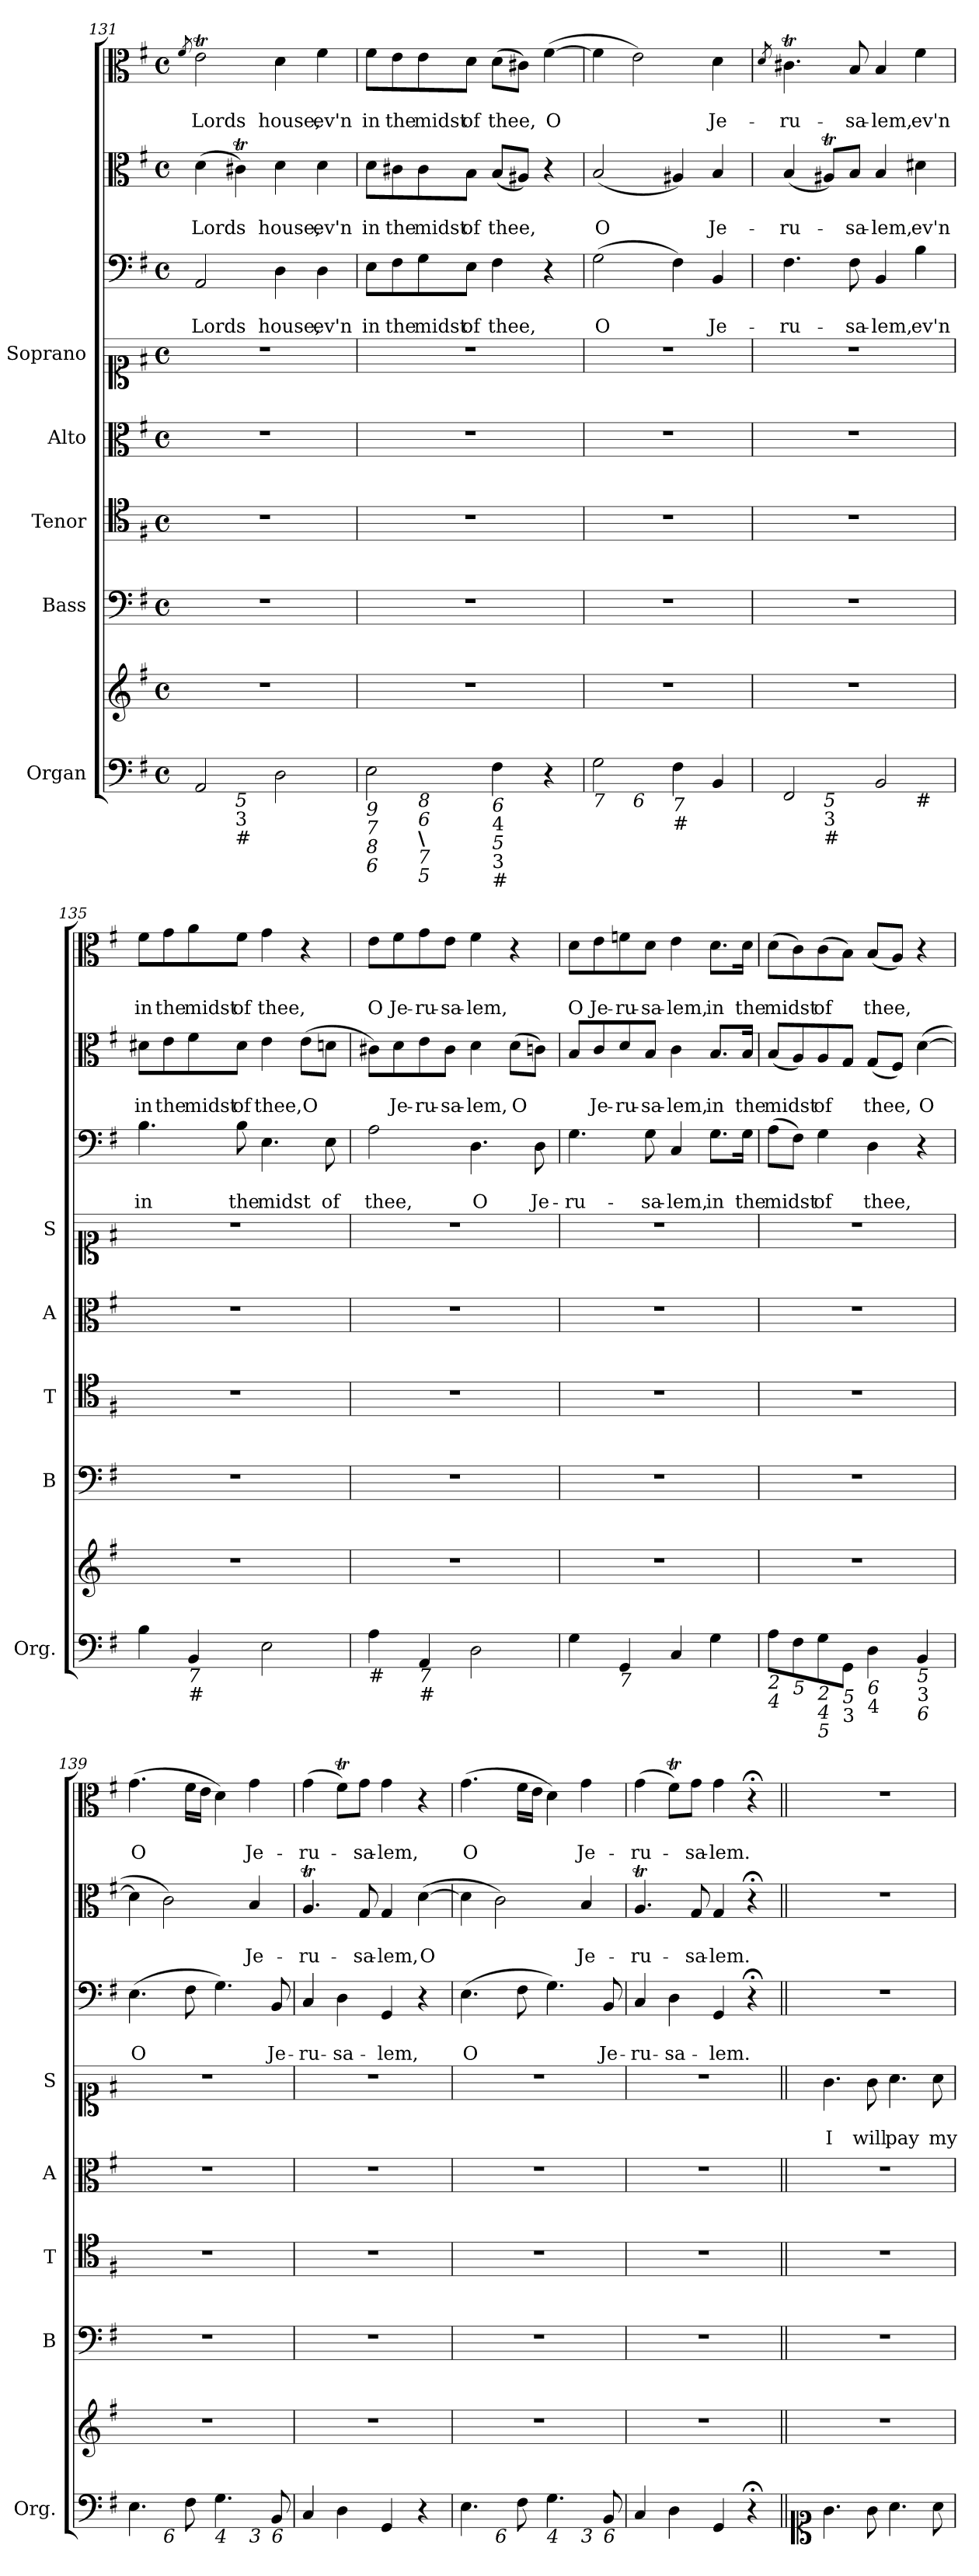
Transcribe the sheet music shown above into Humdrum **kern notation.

**kern	**kern	**kern	**kern	**kern	**kern	**text	**text	**kern	**text	**text	**kern	**text	**text	**kern	**text	**text
*part8	*part8	*part7	*part6	*part5	*part4	*part4	*part4	*part3	*part3	*part3	*part2	*part2	*part2	*part1	*part1	*part1
*staff9	*staff8	*staff7	*staff6	*staff5	*staff4	*staff4	*staff4	*staff3	*staff3	*staff3	*staff2	*staff2	*staff2	*staff1	*staff1	*staff1
*I"Organ	*	*I"Bass	*I"Tenor	*I"Alto	*I"Soprano	*	*	*	*	*	*	*	*	*	*	*
*I'Org.	*	*I'B	*I'T	*I'A	*I'S	*	*	*	*	*	*	*	*	*	*	*
*clefF4	*clefG2	*clefF4	*clefC4	*clefC3	*clefC1	*	*	*clefF4	*	*	*clefC3	*	*	*clefC3	*	*
*k[f#]	*k[f#]	*k[f#]	*k[f#]	*k[f#]	*k[f#]	*	*	*k[f#]	*	*	*k[f#]	*	*	*k[f#]	*	*
*G:	*G:	*G:	*G:	*G:	*G:	*	*	*G:	*	*	*G:	*	*	*G:	*	*
*M4/4	*M4/4	*M4/4	*M4/4	*M4/4	*M4/4	*	*	*M4/4	*	*	*M4/4	*	*	*M4/4	*	*
*met(c)	*met(c)	*met(c)	*met(c)	*met(c)	*met(c)	*	*	*met(c)	*	*	*met(c)	*	*	*met(c)	*	*
=131	=131	=131	=131	=131	=131	=131	=131	=131	=131	=131	=131	=131	=131	=131	=131	=131
.	.	.	.	.	.	.	.	.	.	.	.	.	.	8qf#/	.	.
!LO:TX:b:i:t=6	!	!	!	!	!	!	!	!	!	!	!	!	!	!	!	!
!LO:TX:b:t=4	!	!	!	!	!	!	!	!	!	!	!	!	!	!	!	!
!	!	!	!	!	!	!	!	!	!	!LO:LY:b	!	!	!LO:LY:b	!	!	!LO:LY:b
*^	*	*	*	*	*	*	*	*	*	*	*	*	*	*	*	*
2AA/	4ryy	1r	1r	1r	1r	1r	.	.	2AA/	.	Lords	(>4d\	.	Lords	2eT\	.	Lords
!	!LO:TX:b:i:t=5	!	!	!	!	!	!	!	!	!	!	!	!	!	!	!	!
!	!LO:TX:b:t=3	!	!	!	!	!	!	!	!	!	!	!	!	!	!	!	!
!	!LO:TX:b:t=#	!	!	!	!	!	!	!	!	!	!	!	!	!	!	!	!
.	2.ryy	.	.	.	.	.	.	.	.	.	.	4c#Xt\)	.	.	.	.	.
!	!	!	!	!	!	!	!	!	!	!	!LO:LY:b	!	!	!LO:LY:b	!	!	!LO:LY:b
2D\	.	.	.	.	.	.	.	.	4D\	.	house,	4d\	.	house,	4d\	.	house,
!	!	!	!	!	!	!	!	!	!	!	!LO:LY:b	!	!	!LO:LY:b	!	!	!LO:LY:b
.	.	.	.	.	.	.	.	.	4D\	.	ev'n	4d\	.	ev'n	4f#\	.	ev'n
!!LO:LB:g=z
=132	=132	=132	=132	=132	=132	=132	=132	=132	=132	=132	=132	=132	=132	=132	=132	=132	=132
!LO:TX:b:i:t=9	!	!	!	!	!	!	!	!	!	!	!	!	!	!	!	!	!
!LO:TX:b:i:t=7	!	!	!	!	!	!	!	!	!	!	!	!	!	!	!	!	!
!LO:TX:b:i:t=8	!	!	!	!	!	!	!	!	!	!	!	!	!	!	!	!	!
!LO:TX:b:i:t=6	!	!	!	!	!	!	!	!	!	!	!	!	!	!	!	!	!
!	!	!	!	!	!	!	!	!	!	!	!LO:LY:b	!	!	!LO:LY:b	!	!	!LO:LY:b
2E\	4ryy	1r	1r	1r	1r	1r	.	.	8E\L	.	in	8d\L	.	in	8f#\L	.	in
!	!	!	!	!	!	!	!	!	!	!	!LO:LY:b	!	!	!LO:LY:b	!	!	!LO:LY:b
.	.	.	.	.	.	.	.	.	8F#\	.	the	8c#X\	.	the	8e\	.	the
!	!LO:TX:b:i:t=8	!	!	!	!	!	!	!	!	!	!	!	!	!	!	!	!
!	!LO:TX:b:i:t=6	!	!	!	!	!	!	!	!	!	!	!	!	!	!	!	!
!	!LO:TX:b:B:t=\	!	!	!	!	!	!	!	!	!	!	!	!	!	!	!	!
!	!LO:TX:b:i:t=7	!	!	!	!	!	!	!	!	!	!	!	!	!	!	!	!
!	!LO:TX:b:i:t=5	!	!	!	!	!	!	!	!	!	!	!	!	!	!	!	!
!	!	!	!	!	!	!	!	!	!	!	!LO:LY:b	!	!	!LO:LY:b	!	!	!LO:LY:b
.	2.ryy	.	.	.	.	.	.	.	8G\	.	midst	8c#\	.	midst	8e\	.	midst
!	!	!	!	!	!	!	!	!	!	!	!LO:LY:b	!	!	!LO:LY:b	!	!	!LO:LY:b
.	.	.	.	.	.	.	.	.	8E\J	.	of	8B\J	.	of	8d\J	.	of
!LO:TX:b:i:t=6	!	!	!	!	!	!	!	!	!	!	!	!	!	!	!	!	!
!LO:TX:b:t=4	!	!	!	!	!	!	!	!	!	!	!	!	!	!	!	!	!
!LO:TX:b:i:t=5	!	!	!	!	!	!	!	!	!	!	!	!	!	!	!	!	!
!LO:TX:b:t=3	!	!	!	!	!	!	!	!	!	!	!	!	!	!	!	!	!
!LO:TX:b:t=#	!	!	!	!	!	!	!	!	!	!	!	!	!	!	!	!	!
!	!	!	!	!	!	!	!	!	!	!	!LO:LY:b	!	!	!LO:LY:b	!	!	!LO:LY:b
4F#\	.	.	.	.	.	.	.	.	4F#\	.	thee,	(<8B/L	.	thee,	(>8d\L	.	thee,
.	.	.	.	.	.	.	.	.	.	.	.	8A#X/J)	.	.	8c#X\J)	.	.
!	!	!	!	!	!	!	!	!	!	!	!	!	!	!	!	!	!LO:LY:b
4r	.	.	.	.	.	.	.	.	4r	.	.	4r	.	.	(>[4f#\	.	O
=133	=133	=133	=133	=133	=133	=133	=133	=133	=133	=133	=133	=133	=133	=133	=133	=133	=133
!LO:TX:b:i:t=7	!	!	!	!	!	!	!	!	!	!	!	!	!	!	!	!	!
!	!	!	!	!	!	!	!	!	!	!	!LO:LY:b	!	!	!LO:LY:b	!	!	!
2G\	4ryy	1r	1r	1r	1r	1r	.	.	(>2G\	.	O	(<2B/	.	O	4f#\]	.	.
!	!LO:TX:b:i:t=6	!	!	!	!	!	!	!	!	!	!	!	!	!	!	!	!
.	2.ryy	.	.	.	.	.	.	.	.	.	.	.	.	.	2e\)	.	.
!LO:TX:b:i:t=7	!	!	!	!	!	!	!	!	!	!	!	!	!	!	!	!	!
!LO:TX:b:t=#	!	!	!	!	!	!	!	!	!	!	!	!	!	!	!	!	!
4F#\	.	.	.	.	.	.	.	.	4F#\)	.	.	4A#X/)	.	.	.	.	.
!	!	!	!	!	!	!	!	!	!	!	!LO:LY:b	!	!	!LO:LY:b	!	!	!LO:LY:b
4BB/	.	.	.	.	.	.	.	.	4BB/	.	Je-	4B/	.	Je-	4d\	.	Je-
*v	*v	*	*	*	*	*	*	*	*	*	*	*	*	*	*	*	*
=134	=134	=134	=134	=134	=134	=134	=134	=134	=134	=134	=134	=134	=134	=134	=134	=134
.	.	.	.	.	.	.	.	.	.	.	.	.	.	8qd/	.	.
!LO:TX:b:i:t=6	!	!	!	!	!	!	!	!	!	!	!	!	!	!	!	!
!LO:TX:b:t=4	!	!	!	!	!	!	!	!	!	!	!	!	!	!	!	!
!	!	!	!	!	!	!	!	!	!	!LO:LY:b	!	!	!LO:LY:b	!	!	!LO:LY:b
*^	*	*	*	*	*	*	*	*	*	*	*	*	*	*	*	*
*	*^	*	*	*	*	*	*	*	*	*	*	*	*	*	*	*	*
2FF#/	4ryy	2.ryy	1r	1r	1r	1r	1r	.	.	4.F#\	.	-ru-	(<4B/	.	-ru-	4.c#Xt\	.	-ru-
!	!LO:TX:b:i:t=5	!	!	!	!	!	!	!	!	!	!	!	!	!	!	!	!	!
!	!LO:TX:b:t=3	!	!	!	!	!	!	!	!	!	!	!	!	!	!	!	!	!
!	!LO:TX:b:t=#	!	!	!	!	!	!	!	!	!	!	!	!	!	!	!	!	!
.	2.ryy	.	.	.	.	.	.	.	.	.	.	.	8A#Xt/L)	.	.	.	.	.
!	!	!	!	!	!	!	!	!	!	!	!	!LO:LY:b	!	!	!LO:LY:b	!	!	!LO:LY:b
.	.	.	.	.	.	.	.	.	.	8F#\	.	-sa-	8B/J	.	-sa-	8B/	.	-sa-
!	!	!	!	!	!	!	!	!	!	!	!	!LO:LY:b	!	!	!LO:LY:b	!	!	!LO:LY:b
2BB/	.	.	.	.	.	.	.	.	.	4BB/	.	-lem,	4B/	.	-lem,	4B/	.	-lem,
!	!	!LO:TX:b:t=#	!	!	!	!	!	!	!	!	!	!	!	!	!	!	!	!
!	!	!	!	!	!	!	!	!	!	!	!	!LO:LY:b	!	!	!LO:LY:b	!	!	!LO:LY:b
.	.	4ryy	.	.	.	.	.	.	.	4B\	.	ev'n	4d#X\	.	ev'n	4f#\	.	ev'n
=135	=135	=135	=135	=135	=135	=135	=135	=135	=135	=135	=135	=135	=135	=135	=135	=135	=135	=135
!LO:TX:b:t=#	!	!	!	!	!	!	!	!	!	!	!	!	!	!	!	!	!	!
!	!	!	!	!	!	!	!	!	!	!	!	!LO:LY:b	!	!	!LO:LY:b	!	!	!LO:LY:b
*v	*v	*v	*	*	*	*	*	*	*	*	*	*	*	*	*	*	*	*
4B\	1r	1r	1r	1r	1r	.	.	4.B\	.	in	8d#X\L	.	in	8f#\L	.	in
!	!	!	!	!	!	!	!	!	!	!	!	!	!LO:LY:b	!	!	!LO:LY:b
.	.	.	.	.	.	.	.	.	.	.	8e\	.	the	8g\	.	the
!LO:TX:b:i:t=7	!	!	!	!	!	!	!	!	!	!	!	!	!	!	!	!
!LO:TX:b:t=#	!	!	!	!	!	!	!	!	!	!	!	!	!	!	!	!
!	!	!	!	!	!	!	!	!	!	!	!	!	!LO:LY:b	!	!	!LO:LY:b
4BB/	.	.	.	.	.	.	.	.	.	.	8f#\	.	midst	8a\	.	midst
!	!	!	!	!	!	!	!	!	!	!LO:LY:b	!	!	!LO:LY:b	!	!	!LO:LY:b
.	.	.	.	.	.	.	.	8B\	.	the	8d#\J	.	of	8f#\J	.	of
!	!	!	!	!	!	!	!	!	!	!LO:LY:b	!	!	!LO:LY:b	!	!	!LO:LY:b
2E\	.	.	.	.	.	.	.	4.E\	.	midst	4e\	.	thee,	4g\	.	thee,
!	!	!	!	!	!	!	!	!	!	!	!	!	!LO:LY:b	!	!	!
.	.	.	.	.	.	.	.	.	.	.	(>8e\L	.	O	4r	.	.
!	!	!	!	!	!	!	!	!	!	!LO:LY:b	!	!	!	!	!	!
.	.	.	.	.	.	.	.	8E\	.	of	8dn\J	.	.	.	.	.
!!LO:PB:g=z
=136	=136	=136	=136	=136	=136	=136	=136	=136	=136	=136	=136	=136	=136	=136	=136	=136
!LO:TX:b:t=#	!	!	!	!	!	!	!	!	!	!	!	!	!	!	!	!
!	!	!	!	!	!	!	!	!	!	!LO:LY:b	!	!	!	!	!	!LO:LY:b
4A\	1r	1r	1r	1r	1r	.	.	2A\	.	thee,	8c#X\L)	.	.	8e\L	.	O
!	!	!	!	!	!	!	!	!	!	!	!	!	!LO:LY:b	!	!	!LO:LY:b
.	.	.	.	.	.	.	.	.	.	.	8d\	.	Je-	8f#\	.	Je-
!LO:TX:b:i:t=7	!	!	!	!	!	!	!	!	!	!	!	!	!	!	!	!
!LO:TX:b:t=#	!	!	!	!	!	!	!	!	!	!	!	!	!	!	!	!
!	!	!	!	!	!	!	!	!	!	!	!	!	!LO:LY:b	!	!	!LO:LY:b
4AA/	.	.	.	.	.	.	.	.	.	.	8e\	.	-ru-	8g\	.	-ru-
!	!	!	!	!	!	!	!	!	!	!	!	!	!LO:LY:b	!	!	!LO:LY:b
.	.	.	.	.	.	.	.	.	.	.	8c#\J	.	-sa-	8e\J	.	-sa-
!	!	!	!	!	!	!	!	!	!	!LO:LY:b	!	!	!LO:LY:b	!	!	!LO:LY:b
2D\	.	.	.	.	.	.	.	4.D\	.	O	4d\	.	-lem,	4f#\	.	-lem,
!	!	!	!	!	!	!	!	!	!	!	!	!	!LO:LY:b	!	!	!
.	.	.	.	.	.	.	.	.	.	.	(>8d\L	.	O	4r	.	.
!	!	!	!	!	!	!	!	!	!	!LO:LY:b	!	!	!	!	!	!
.	.	.	.	.	.	.	.	8D\	.	Je-	8cn\J)	.	.	.	.	.
=137	=137	=137	=137	=137	=137	=137	=137	=137	=137	=137	=137	=137	=137	=137	=137	=137
!	!	!	!	!	!	!	!	!	!	!LO:LY:b	!	!	!	!	!	!LO:LY:b
4G\	1r	1r	1r	1r	1r	.	.	4.G\	.	-ru-	8B/L	.	.	8d\L	.	O
!	!	!	!	!	!	!	!	!	!	!	!	!	!LO:LY:b	!	!	!LO:LY:b
.	.	.	.	.	.	.	.	.	.	.	8c/	.	Je-	8e\	.	Je-
!LO:TX:b:i:t=7	!	!	!	!	!	!	!	!	!	!	!	!	!	!	!	!
!	!	!	!	!	!	!	!	!	!	!	!	!	!LO:LY:b	!	!	!LO:LY:b
4GG/	.	.	.	.	.	.	.	.	.	.	8d/	.	-ru-	8fn\	.	-ru-
!	!	!	!	!	!	!	!	!	!	!LO:LY:b	!	!	!LO:LY:b	!	!	!LO:LY:b
.	.	.	.	.	.	.	.	8G\	.	-sa-	8B/J	.	-sa-	8d\J	.	-sa-
!	!	!	!	!	!	!	!	!	!	!LO:LY:b	!	!	!LO:LY:b	!	!	!LO:LY:b
4C/	.	.	.	.	.	.	.	4C/	.	-lem,	4c\	.	-lem,	4e\	.	-lem,
!	!	!	!	!	!	!	!	!	!	!LO:LY:b	!	!	!LO:LY:b	!	!	!LO:LY:b
4G\	.	.	.	.	.	.	.	8.G\L	.	in	8.B/L	.	in	8.d\L	.	in
!	!	!	!	!	!	!	!	!	!	!LO:LY:b	!	!	!LO:LY:b	!	!	!LO:LY:b
.	.	.	.	.	.	.	.	16G\Jk	.	the	16B/Jk	.	the	16d\Jk	.	the
=138	=138	=138	=138	=138	=138	=138	=138	=138	=138	=138	=138	=138	=138	=138	=138	=138
!LO:TX:b:i:t=2	!	!	!	!	!	!	!	!	!	!	!	!	!	!	!	!
!LO:TX:b:i:t=4	!	!	!	!	!	!	!	!	!	!	!	!	!	!	!	!
!	!	!	!	!	!	!	!	!	!	!LO:LY:b	!	!	!LO:LY:b	!	!	!LO:LY:b
8A\L	1r	1r	1r	1r	1r	.	.	(>8A\L	.	midst	(<8B/L	.	midst	(>8d\L	.	midst
!LO:TX:b:i:t=5	!	!	!	!	!	!	!	!	!	!	!	!	!	!	!	!
8F#\	.	.	.	.	.	.	.	8F#\J)	.	.	8A/)	.	.	8c\)	.	.
!LO:TX:b:i:t=2	!	!	!	!	!	!	!	!	!	!	!	!	!	!	!	!
!LO:TX:b:i:t=4	!	!	!	!	!	!	!	!	!	!	!	!	!	!	!	!
!LO:TX:b:i:t=5	!	!	!	!	!	!	!	!	!	!	!	!	!	!	!	!
!	!	!	!	!	!	!	!	!	!	!LO:LY:b	!	!	!LO:LY:b	!	!	!LO:LY:b
8G\	.	.	.	.	.	.	.	4G\	.	of	(<8A/	.	of	(>8c\	.	of
!LO:TX:b:i:t=5	!	!	!	!	!	!	!	!	!	!	!	!	!	!	!	!
!LO:TX:b:t=3	!	!	!	!	!	!	!	!	!	!	!	!	!	!	!	!
8GG\J	.	.	.	.	.	.	.	.	.	.	8G/J	.	.	8B\J)	.	.
!LO:TX:b:i:t=6	!	!	!	!	!	!	!	!	!	!	!	!	!	!	!	!
!LO:TX:b:t=4	!	!	!	!	!	!	!	!	!	!	!	!	!	!	!	!
!	!	!	!	!	!	!	!	!	!	!LO:LY:b	!	!	!LO:LY:b	!	!	!LO:LY:b
4D\	.	.	.	.	.	.	.	4D\	.	thee,	(<8G/L	.	thee,	(<8B/L	.	thee,
.	.	.	.	.	.	.	.	.	.	.	8F#/J)	.	.	8A/J)	.	.
!LO:TX:b:i:t=5	!	!	!	!	!	!	!	!	!	!	!	!	!	!	!	!
!LO:TX:b:t=3	!	!	!	!	!	!	!	!	!	!	!	!	!	!	!	!
!LO:TX:b:i:t=6	!	!	!	!	!	!	!	!	!	!	!	!	!	!	!	!
!	!	!	!	!	!	!	!	!	!	!	!	!	!LO:LY:b	!	!	!
4BB/	.	.	.	.	.	.	.	4r	.	.	(>[4d\	.	O	4r	.	.
!!LO:LB:g=z
=139	=139	=139	=139	=139	=139	=139	=139	=139	=139	=139	=139	=139	=139	=139	=139	=139
!LO:TX:b:i:t=7	!	!	!	!	!	!	!	!	!	!	!	!	!	!	!	!
!	!	!	!	!	!	!	!	!	!	!LO:LY:b	!	!	!	!	!	!LO:LY:b
*^	*	*	*	*	*	*	*	*	*	*	*	*	*	*	*	*
*	*^	*	*	*	*	*	*	*	*	*	*	*	*	*	*	*	*
4.E\	4ryy	2.ryy	1r	1r	1r	1r	1r	.	.	(>4.E\	.	O	4d\]	.	.	(>4.g\	.	O
!	!LO:TX:b:i:t=6	!	!	!	!	!	!	!	!	!	!	!	!	!	!	!	!	!
.	2.ryy	.	.	.	.	.	.	.	.	.	.	.	2c\)	.	.	.	.	.
8F#\	.	.	.	.	.	.	.	.	.	8F#\	.	.	.	.	.	16f#\LL	.	.
.	.	.	.	.	.	.	.	.	.	.	.	.	.	.	.	16e\JJ	.	.
!LO:TX:b:i:t=4	!	!	!	!	!	!	!	!	!	!	!	!	!	!	!	!	!	!
4.G\	.	.	.	.	.	.	.	.	.	4.G\)	.	.	.	.	.	4d\)	.	.
!	!	!LO:TX:b:i:t=3	!	!	!	!	!	!	!	!	!	!	!	!	!	!	!	!
!	!	!	!	!	!	!	!	!	!	!	!	!	!	!	!LO:LY:b	!	!	!LO:LY:b
.	.	4ryy	.	.	.	.	.	.	.	.	.	.	4B/	.	Je-	4g\	.	Je-
!LO:TX:b:i:t=6	!	!	!	!	!	!	!	!	!	!	!	!	!	!	!	!	!	!
!	!	!	!	!	!	!	!	!	!	!	!	!LO:LY:b	!	!	!	!	!	!
8BB/	.	.	.	.	.	.	.	.	.	8BB/	.	Je-	.	.	.	.	.	.
=140	=140	=140	=140	=140	=140	=140	=140	=140	=140	=140	=140	=140	=140	=140	=140	=140	=140	=140
!LO:TX:b:i:t=6	!	!	!	!	!	!	!	!	!	!	!	!	!	!	!	!	!	!
!LO:TX:b:i:t=5	!	!	!	!	!	!	!	!	!	!	!	!	!	!	!	!	!	!
!	!	!	!	!	!	!	!	!	!	!	!	!LO:LY:b	!	!	!LO:LY:b	!	!	!LO:LY:b
*v	*v	*v	*	*	*	*	*	*	*	*	*	*	*	*	*	*	*	*
4C/	1r	1r	1r	1r	1r	.	.	4C/	.	-ru-	4.AT/	.	-ru-	(>4g\	.	-ru-
!	!	!	!	!	!	!	!	!	!	!LO:LY:b	!	!	!	!	!	!
4D\	.	.	.	.	.	.	.	4D\	.	-sa-	.	.	.	8f#t\L)	.	.
!	!	!	!	!	!	!	!	!	!	!	!	!	!LO:LY:b	!	!	!LO:LY:b
.	.	.	.	.	.	.	.	.	.	.	8G/	.	-sa-	8g\J	.	-sa-
!	!	!	!	!	!	!	!	!	!	!LO:LY:b	!	!	!LO:LY:b	!	!	!LO:LY:b
4GG/	.	.	.	.	.	.	.	4GG/	.	-lem,	4G/	.	-lem,	4g\	.	-lem,
!	!	!	!	!	!	!	!	!	!	!	!	!	!LO:LY:b	!	!	!
4r	.	.	.	.	.	.	.	4r	.	.	(>[4d\	.	O	4r	.	.
=141	=141	=141	=141	=141	=141	=141	=141	=141	=141	=141	=141	=141	=141	=141	=141	=141
!LO:TX:b:i:t=7	!	!	!	!	!	!	!	!	!	!	!	!	!	!	!	!
!	!	!	!	!	!	!	!	!	!	!LO:LY:b	!	!	!	!	!	!LO:LY:b
*^	*	*	*	*	*	*	*	*	*	*	*	*	*	*	*	*
*	*^	*	*	*	*	*	*	*	*	*	*	*	*	*	*	*	*
4.E\	4ryy	2.ryy	1r	1r	1r	1r	1r	.	.	(>4.E\	.	O	4d\]	.	.	(>4.g\	.	O
!	!LO:TX:b:i:t=6	!	!	!	!	!	!	!	!	!	!	!	!	!	!	!	!	!
.	2.ryy	.	.	.	.	.	.	.	.	.	.	.	2c\)	.	.	.	.	.
8F#\	.	.	.	.	.	.	.	.	.	8F#\	.	.	.	.	.	16f#\LL	.	.
.	.	.	.	.	.	.	.	.	.	.	.	.	.	.	.	16e\JJ	.	.
!LO:TX:b:i:t=4	!	!	!	!	!	!	!	!	!	!	!	!	!	!	!	!	!	!
4.G\	.	.	.	.	.	.	.	.	.	4.G\)	.	.	.	.	.	4d\)	.	.
!	!	!LO:TX:b:i:t=3	!	!	!	!	!	!	!	!	!	!	!	!	!	!	!	!
!	!	!	!	!	!	!	!	!	!	!	!	!	!	!	!LO:LY:b	!	!	!LO:LY:b
.	.	4ryy	.	.	.	.	.	.	.	.	.	.	4B/	.	Je-	4g\	.	Je-
!LO:TX:b:i:t=6	!	!	!	!	!	!	!	!	!	!	!	!	!	!	!	!	!	!
!	!	!	!	!	!	!	!	!	!	!	!	!LO:LY:b	!	!	!	!	!	!
8BB/	.	.	.	.	.	.	.	.	.	8BB/	.	Je-	.	.	.	.	.	.
=142	=142	=142	=142	=142	=142	=142	=142	=142	=142	=142	=142	=142	=142	=142	=142	=142	=142	=142
!LO:TX:b:i:t=6	!	!	!	!	!	!	!	!	!	!	!	!	!	!	!	!	!	!
!LO:TX:b:i:t=5	!	!	!	!	!	!	!	!	!	!	!	!	!	!	!	!	!	!
!	!	!	!	!	!	!	!	!	!	!	!	!LO:LY:b	!	!	!LO:LY:b	!	!	!LO:LY:b
*v	*v	*v	*	*	*	*	*	*	*	*	*	*	*	*	*	*	*	*
4C/	1r	1r	1r	1r	1r	.	.	4C/	.	-ru-	4.AT/	.	-ru-	(>4g\	.	-ru-
!	!	!	!	!	!	!	!	!	!	!LO:LY:b	!	!	!	!	!	!
4D\	.	.	.	.	.	.	.	4D\	.	-sa-	.	.	.	8f#t\L)	.	.
!	!	!	!	!	!	!	!	!	!	!	!	!	!LO:LY:b	!	!	!LO:LY:b
.	.	.	.	.	.	.	.	.	.	.	8G/	.	-sa-	8g\J	.	-sa-
!	!	!	!	!	!	!	!	!	!	!LO:LY:b	!	!	!LO:LY:b	!	!	!LO:LY:b
4GG/	.	.	.	.	.	.	.	4GG/	.	-lem.	4G/	.	-lem.	4g\	.	-lem.
4r;<	.	.	.	.	.	.	.	4r;<	.	.	4r;<	.	.	4r;<	.	.
!!LO:PB:g=z
=143||	=143||	=143||	=143||	=143||	=143||	=143||	=143||	=143||	=143||	=143||	=143||	=143||	=143||	=143||	=143||	=143||
*clefC1	*	*	*	*	*	*	*	*	*	*	*	*	*	*	*	*
!	!	!	!	!	!	!	!LO:LY:b	!	!	!	!	!	!	!	!	!
4.g\	1r	1r	1r	1r	4.g\	.	I	1r	.	.	1r	.	.	1r	.	.
!	!	!	!	!	!	!	!LO:LY:b	!	!	!	!	!	!	!	!	!
8g\	.	.	.	.	8g\	.	will	.	.	.	.	.	.	.	.	.
!	!	!	!	!	!	!	!LO:LY:b	!	!	!	!	!	!	!	!	!
4.a\	.	.	.	.	4.a\	.	pay	.	.	.	.	.	.	.	.	.
!	!	!	!	!	!	!	!LO:LY:b	!	!	!	!	!	!	!	!	!
8a\	.	.	.	.	8a\	.	my	.	.	.	.	.	.	.	.	.
=	=	=	=	=	=	=	=	=	=	=	=	=	=	=	=	=
*-	*-	*-	*-	*-	*-	*-	*-	*-	*-	*-	*-	*-	*-	*-	*-	*-
